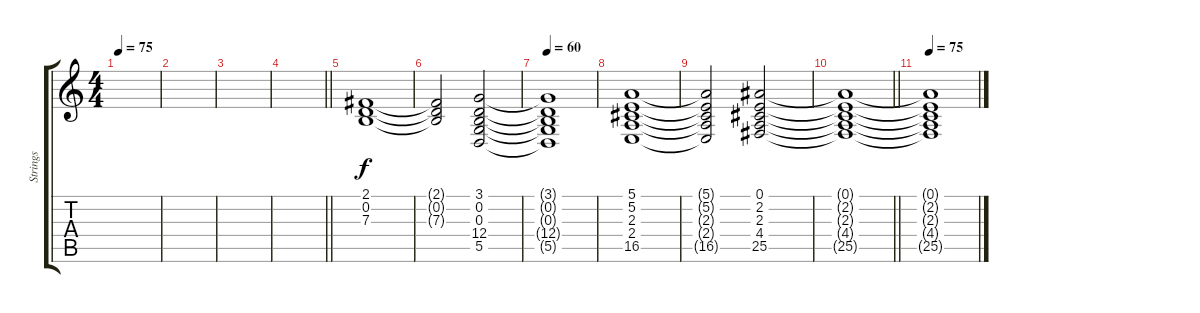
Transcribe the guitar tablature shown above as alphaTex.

\track ("Strings" "Strings") {instrument stringensemble2}
\staff {score tabs}
\tuning (E4 B3 G3 D3 A2 E2) {hide}
\ts (4 4)
\tempo 75
\clef g2
\ks c
|
|
|
\barLineRight lightlight
|
(2.1 0.2 7.3).1 |
(2.1{t} 0.2{t} 7.3{t}).2 (3.1 0.2 0.3 12.4 5.5).2 |
\tempo 60
(3.1{t} 0.2{t} 0.3{t} 12.4{t} 5.5{t}).1 |
(5.1 5.2 2.3 2.4 16.5).1 |
(5.1{t} 5.2{t} 2.3{t} 2.4{t} 16.5{t}).2 (0.1 2.2 2.3 4.4 25.5).2 |
\barLineRight lightlight
(0.1{t} 2.2{t} 2.3{t} 4.4{t} 25.5{t}).1 |
\tempo 75
(0.1{t} 2.2{t} 2.3{t} 4.4{t} 25.5{t}).1
